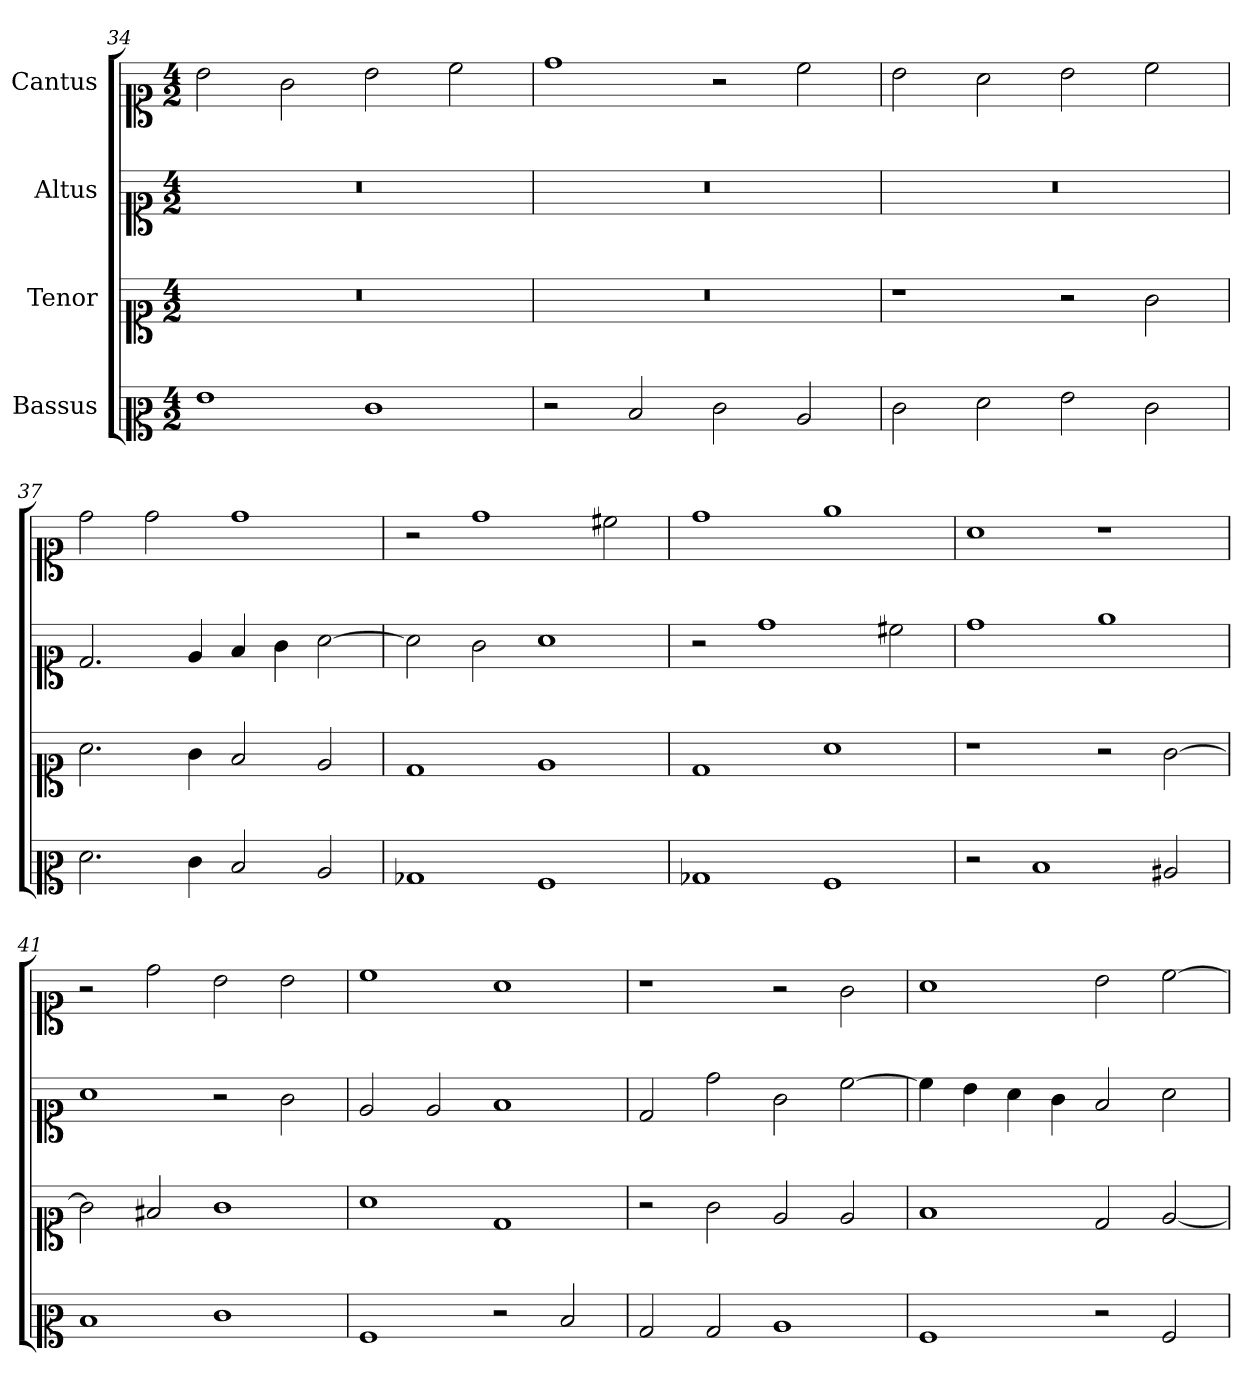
**kern	**kern	**kern	**kern
*part4	*part3	*part2	*part1
*staff4	*staff3	*staff2	*staff1
*I"Bassus	*I"Tenor	*I"Altus	*I"Cantus
*clefC2	*clefC1	*clefC1	*clefC1
*k[]	*k[]	*k[]	*k[]
*M4/2	*M4/2	*M4/2	*M4/2
=34	=34	=34	=34
1g\	0r	0r	2b\
.	.	.	2g\
1e\	.	.	2b\
.	.	.	2cc\
=35	=35	=35	=35
2r	0r	0r	1dd\
2d/	.	.	.
2e\	.	.	2r
2c/	.	.	2cc\
=36	=36	=36	=36
2e\	1r	0r	2b\
2f\	.	.	2a\
2g\	2r	.	2b\
2e\	2g\	.	2cc\
=37	=37	=37	=37
2.f\	2.a\	2.d/	2dd\
.	.	.	2dd\
4e\	4g\	4e/	.
2d/	2f/	4f/	1dd\
.	.	4g\	.
2c/	2e/	[2a\	.
=38	=38	=38	=38
1B-X/	1d/	2a\]	2r
.	.	2g\	1dd\
1A/	1e/	1a\	.
.	.	.	2cc#X\
=39	=39	=39	=39
1B-X/	1d/	2r	1dd\
.	.	1dd\	.
1A/	1a\	.	1ee\
.	.	2cc#X\	.
=40	=40	=40	=40
2r	1r	1dd\	1a\
1d/	.	.	.
.	2r	1ee\	1r
2c#X/	[2g\	.	.
=41	=41	=41	=41
1d/	2g\]	1a\	2r
.	2f#X/	.	2dd\
1e\	1g\	2r	2b\
.	.	2g\	2b\
=42	=42	=42	=42
1A/	1a\	2e/	1cc\
.	.	2e/	.
2r	1d/	1f/	1a\
2d/	.	.	.
=43	=43	=43	=43
2B/	2r	2d/	1r
2B/	2g\	2dd\	.
1c/	2e/	2g\	2r
.	2e/	[2cc\	2g\
=44	=44	=44	=44
1A/	1f/	4cc\]	1a\
.	.	4b\	.
.	.	4a\	.
.	.	4g\	.
2r	2d/	2f/	2b\
2A/	[2e/	2a\	[2cc\
=	=	=	=
*-	*-	*-	*-
